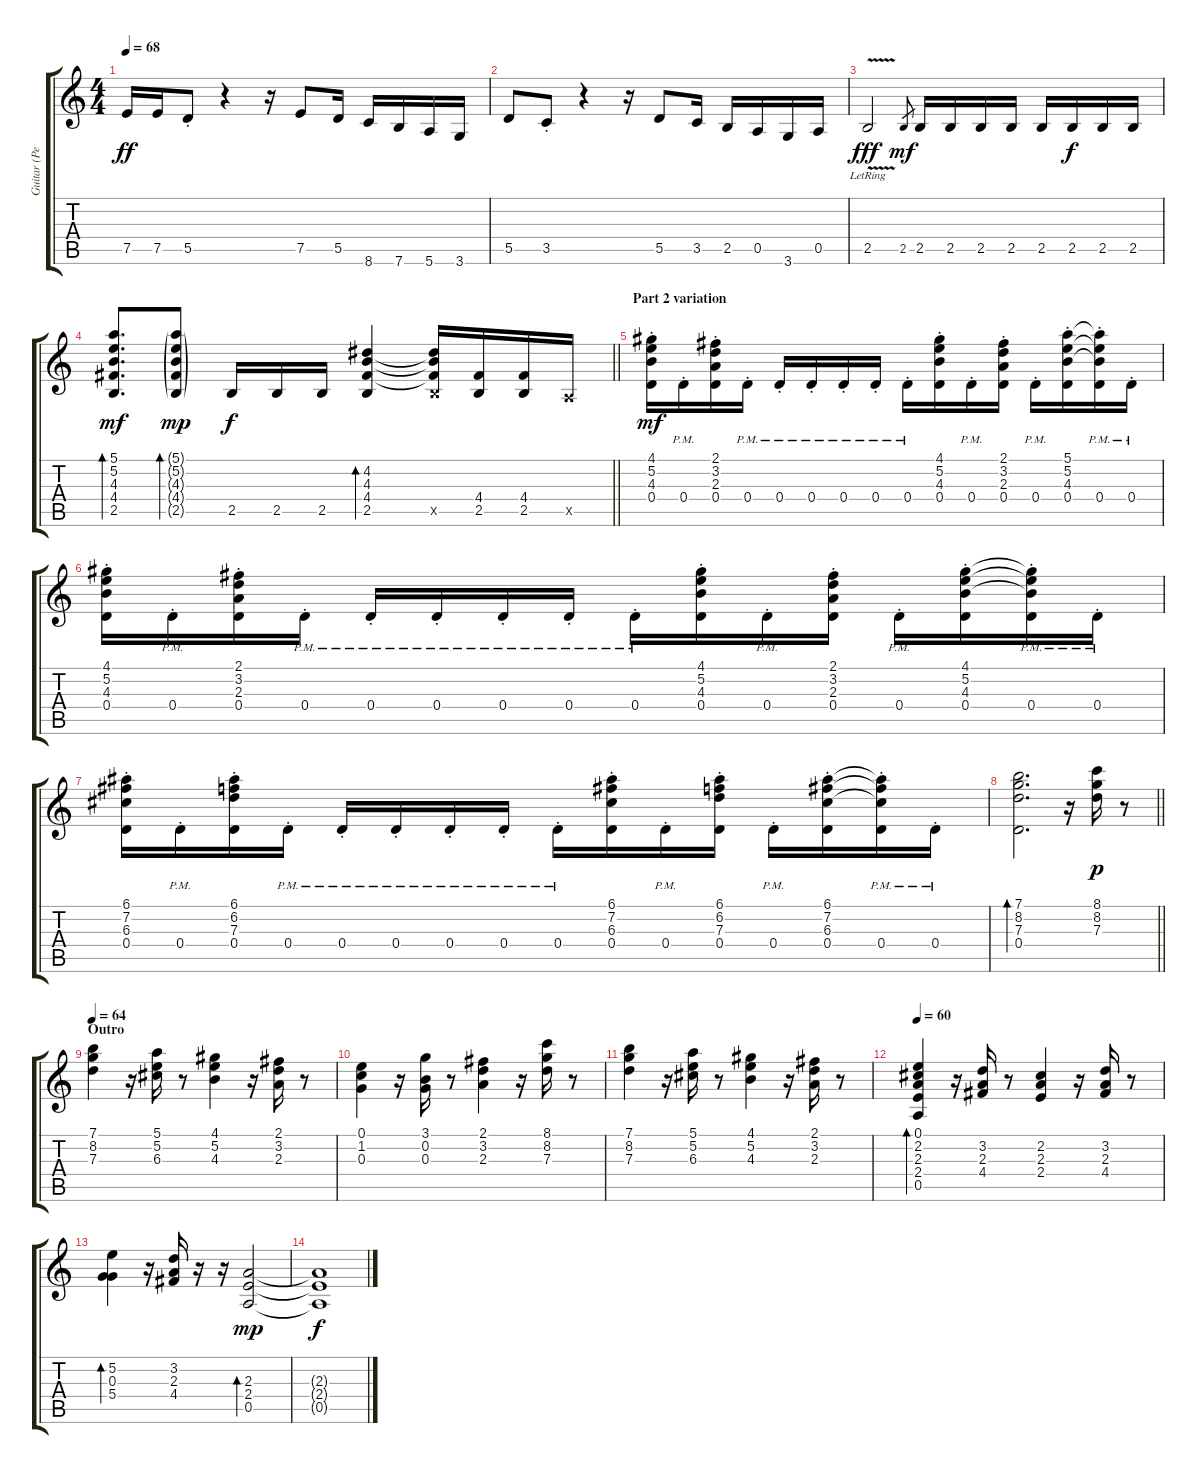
\track ("Guitar (Pete)" "Guitar (Pe") {instrument overdrivenguitar}
\staff {score tabs}
\tuning (E4 B3 G3 D3 A2 E2) {hide}
\ts (4 4)
\tempo 68
\clef g2
\ks c
7.5.16{dy ff} 7.5.16 5.5{st}.8 r.4 r.16 7.5.8 5.5.16 8.6.16 7.6.16 5.6.16 3.6.16 |
5.5.8 3.5{st}.8 r.4 r.16 5.5.8 3.5.16 2.5.16 0.5.16 3.6.16 0.5.16 |
2.5{v lr}.2{dy fff} 2.5.8{gr dy mf} 2.5.16 2.5.16 2.5.16 2.5.16 2.5.16 2.5.16{dy f} 2.5.16 2.5.16 |
\barLineRight lightlight
(5.1 5.2 4.3 4.4 2.5).8{d bd 120 dy mf} (5.1{g} 5.2{g} 4.3{g} 4.4{g} 2.5{g}).8{bd 120 dy mp} 2.5.16{dy f} 2.5.16 2.5.16 (4.2 4.3 4.4 2.5).4{bd 60} (4.2{t} 4.3{t} 4.4{t} 2.5{x}).16 (4.4 2.5).16 (4.4 2.5).16 0.5{x}.16 |
\section ("" "Part 2 variation")
(4.1{st} 5.2{st} 4.3{st} 0.4{st}).16{dy mf} 0.4{pm st}.16 (2.1{st} 3.2{st} 2.3{st} 0.4).16 0.4{pm st}.16 0.4{pm st}.16 0.4{pm st}.16 0.4{pm st}.16 0.4{pm st}.16 0.4{pm st}.16 (4.1{st} 5.2{st} 4.3{st} 0.4).16 0.4{pm st}.16 (2.1{st} 3.2{st} 2.3{st} 0.4).16 0.4{pm st}.16 (5.1 5.2 4.3 0.4{st}).16 (5.1{t} 5.2{t} 4.3{t} 0.4{pm st}).16 0.4{pm st}.16 |
(4.1{st} 5.2{st} 4.3{st} 0.4{st}).16 0.4{pm st}.16 (2.1{st} 3.2{st} 2.3{st} 0.4).16 0.4{pm st}.16 0.4{pm st}.16 0.4{pm st}.16 0.4{pm st}.16 0.4{pm st}.16 0.4{pm st}.16 (4.1{st} 5.2{st} 4.3{st} 0.4).16 0.4{pm st}.16 (2.1{st} 3.2{st} 2.3{st} 0.4).16 0.4{pm st}.16 (4.1 5.2 4.3 0.4{st}).16 (4.1{t} 5.2{t} 4.3{t} 0.4{pm st}).16 0.4{pm st}.16 |
(6.1{st} 7.2{st} 6.3{st} 0.4{st}).16 0.4{pm st}.16 (6.1{st} 6.2{st} 7.3{st} 0.4).16 0.4{pm st}.16 0.4{pm st}.16 0.4{pm st}.16 0.4{pm st}.16 0.4{pm st}.16 0.4{pm st}.16 (6.1{st} 7.2{st} 6.3{st} 0.4).16 0.4{pm st}.16 (6.1{st} 6.2{st} 7.3{st} 0.4).16 0.4{pm st}.16 (6.1 7.2 6.3 0.4{st}).16 (6.1{t} 7.2{t} 6.3{t} 0.4{pm st}).16 0.4{pm st}.16 |
\barLineRight lightlight
(7.1 8.2 7.3 0.4).2{d bd 240} r.16 (8.1 8.2 7.3).16{dy p} r.8 |
\section ("" "Outro")
\tempo 64
(7.1 8.2 7.3).4 r.16 (5.1 5.2 6.3).16 r.8 (4.1 5.2 4.3).4 r.16 (2.1 3.2 2.3).16 r.8 |
(0.1 1.2 0.3).4 r.16 (3.1 0.2 0.3).16 r.8 (2.1 3.2 2.3).4 r.16 (8.1 8.2 7.3).16 r.8 |
(7.1 8.2 7.3).4 r.16 (5.1 5.2 6.3).16 r.8 (4.1 5.2 4.3).4 r.16 (2.1 3.2 2.3).16 r.8 |
\tempo 60
(0.1 2.2 2.3 2.4 0.5).4{bd 60} r.16 (3.2 2.3 4.4).16 r.8 (2.2 2.3 2.4).4 r.16 (3.2 2.3 4.4).16 r.8 |
(5.2 0.3 5.4).4{bd 60} r.16 (3.2 2.3 4.4).16 r.16 r.16 (2.3 2.4 0.5).2{bd 120 dy mp} |
(2.3{t} 2.4{t} 0.5{t}).1{dy f}
